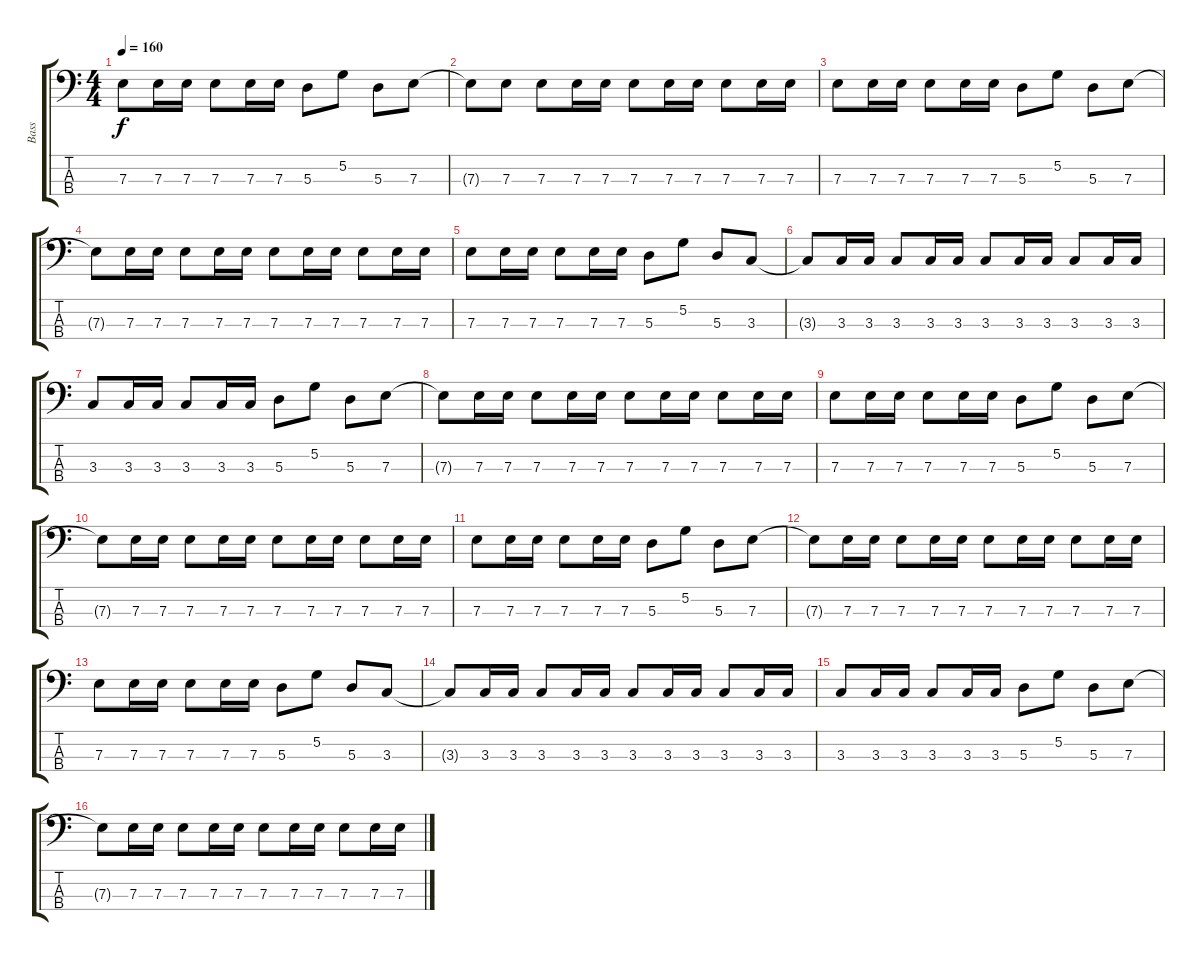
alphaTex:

\track ("Bass" "Bass") {instrument electricbasspick}
\staff {score tabs}
\tuning (G2 D2 A1 E1) {hide}
\ts (4 4)
\tempo 160
\clef f4
\ks c
7.3.8{dy f} 7.3.16 7.3.16 7.3.8 7.3.16 7.3.16 5.3.8 5.2.8 5.3.8 7.3.8 |
7.3{t}.8 7.3.8 7.3.8 7.3.16 7.3.16 7.3.8 7.3.16 7.3.16 7.3.8 7.3.16 7.3.16 |
7.3.8 7.3.16 7.3.16 7.3.8 7.3.16 7.3.16 5.3.8 5.2.8 5.3.8 7.3.8 |
7.3{t}.8 7.3.16 7.3.16 7.3.8 7.3.16 7.3.16 7.3.8 7.3.16 7.3.16 7.3.8 7.3.16 7.3.16 |
7.3.8 7.3.16 7.3.16 7.3.8 7.3.16 7.3.16 5.3.8 5.2.8 5.3.8 3.3.8 |
3.3{t}.8 3.3.16 3.3.16 3.3.8 3.3.16 3.3.16 3.3.8 3.3.16 3.3.16 3.3.8 3.3.16 3.3.16 |
3.3.8 3.3.16 3.3.16 3.3.8 3.3.16 3.3.16 5.3.8 5.2.8 5.3.8 7.3.8 |
7.3{t}.8 7.3.16 7.3.16 7.3.8 7.3.16 7.3.16 7.3.8 7.3.16 7.3.16 7.3.8 7.3.16 7.3.16 |
7.3.8 7.3.16 7.3.16 7.3.8 7.3.16 7.3.16 5.3.8 5.2.8 5.3.8 7.3.8 |
7.3{t}.8 7.3.16 7.3.16 7.3.8 7.3.16 7.3.16 7.3.8 7.3.16 7.3.16 7.3.8 7.3.16 7.3.16 |
7.3.8 7.3.16 7.3.16 7.3.8 7.3.16 7.3.16 5.3.8 5.2.8 5.3.8 7.3.8 |
7.3{t}.8 7.3.16 7.3.16 7.3.8 7.3.16 7.3.16 7.3.8 7.3.16 7.3.16 7.3.8 7.3.16 7.3.16 |
7.3.8 7.3.16 7.3.16 7.3.8 7.3.16 7.3.16 5.3.8 5.2.8 5.3.8 3.3.8 |
3.3{t}.8 3.3.16 3.3.16 3.3.8 3.3.16 3.3.16 3.3.8 3.3.16 3.3.16 3.3.8 3.3.16 3.3.16 |
3.3.8 3.3.16 3.3.16 3.3.8 3.3.16 3.3.16 5.3.8 5.2.8 5.3.8 7.3.8 |
7.3{t}.8 7.3.16 7.3.16 7.3.8 7.3.16 7.3.16 7.3.8 7.3.16 7.3.16 7.3.8 7.3.16 7.3.16
